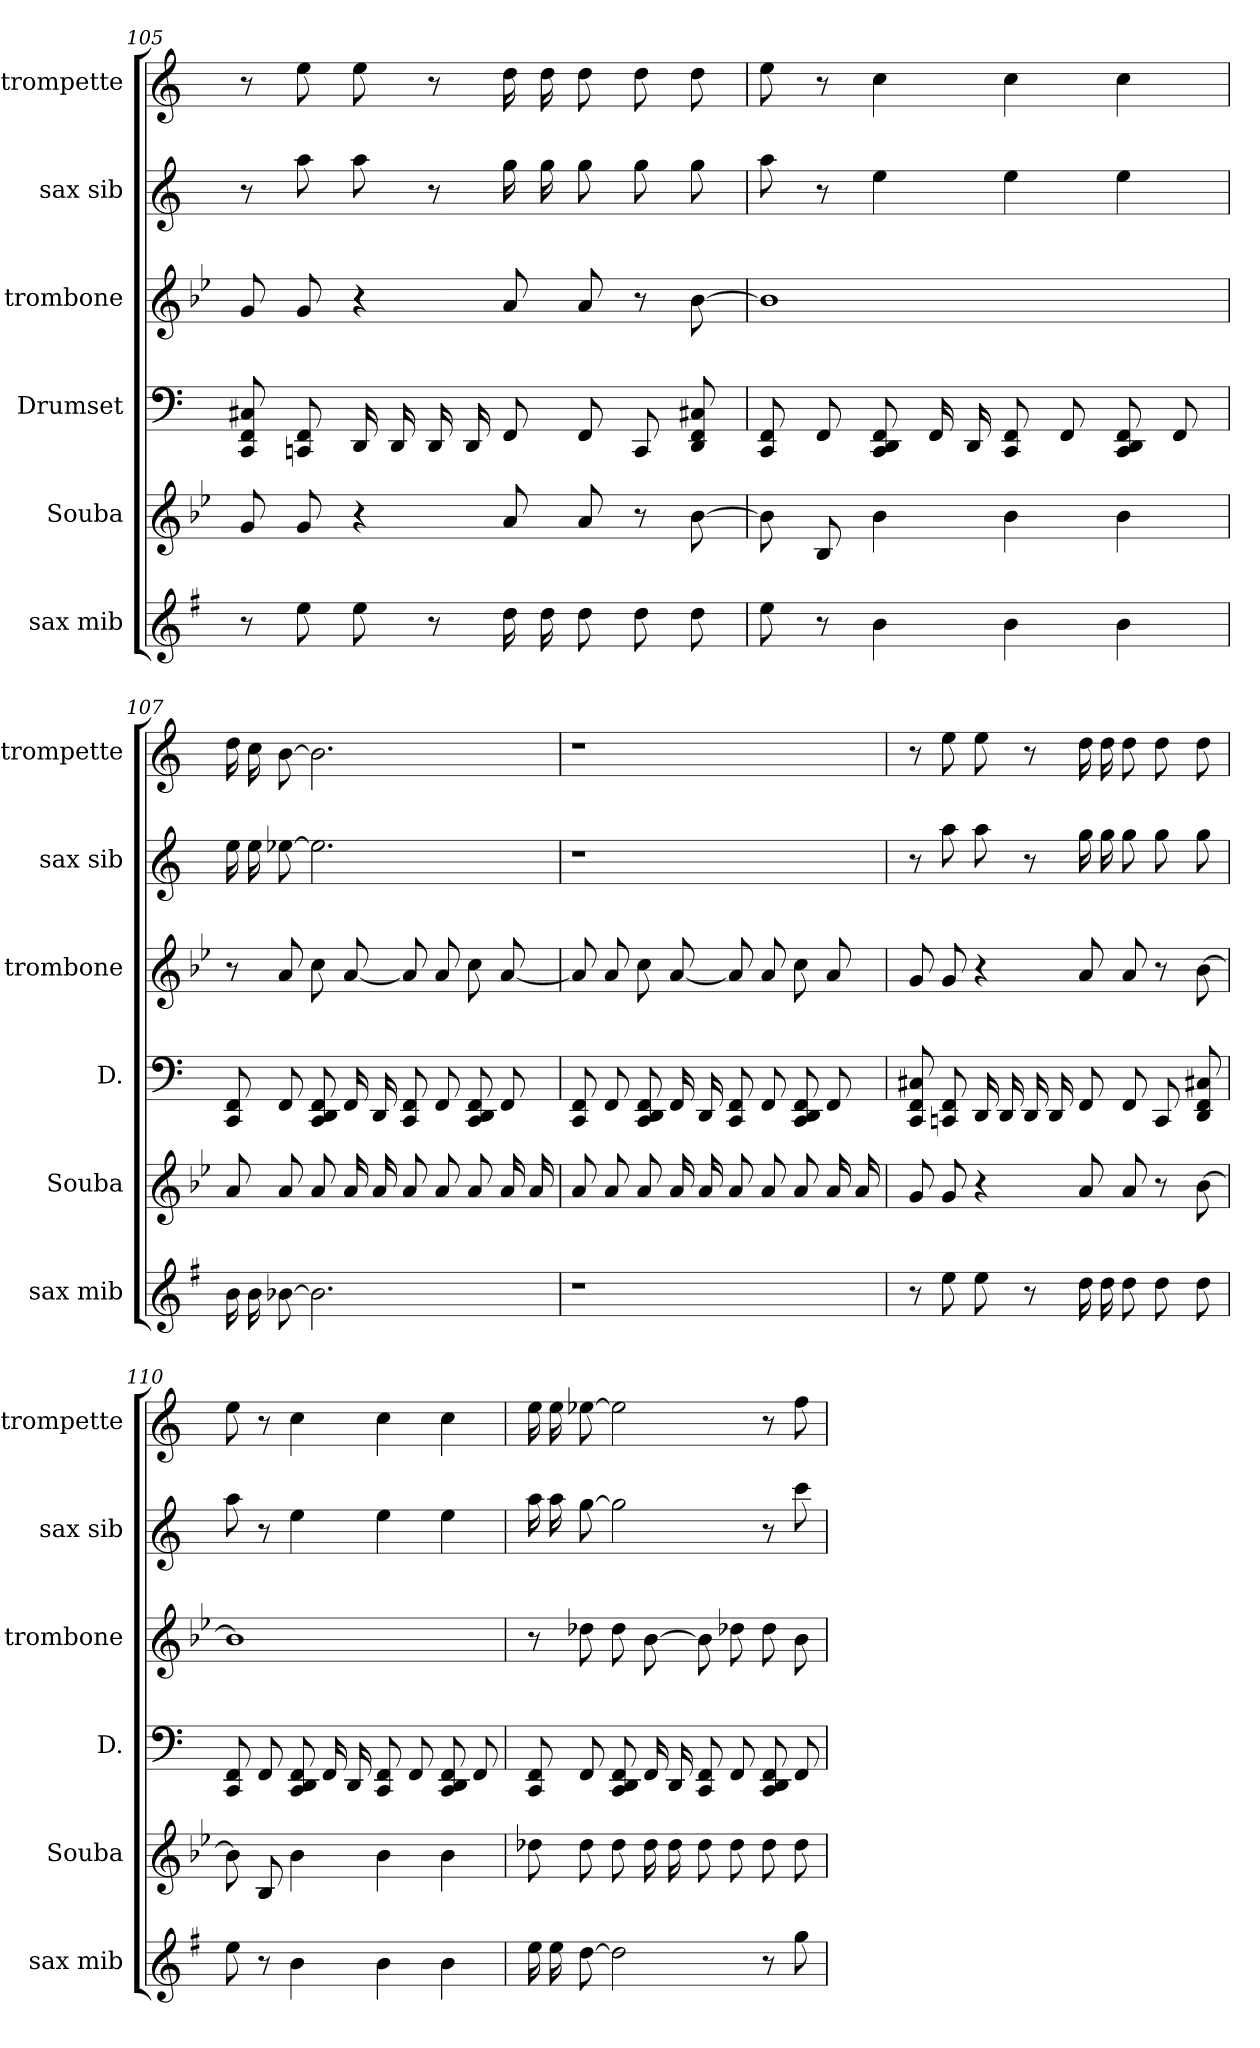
**kern	**kern	**kern	**kern	**kern	**kern
*part6	*part5	*part4	*part3	*part2	*part1
*staff6	*staff5	*staff4	*staff3	*staff2	*staff1
*I"sax mib	*I"Souba	*I"Drumset	*I"trombone	*I"sax sib	*I"trompette
*I'sax mib	*I'Souba	*I'D.	*I'trombone	*I'sax sib	*I'trompette
*clefG2	*clefG2	*clefF4	*clefG2	*clefG2	*clefG2
*ITrd-2c-3	*ITrd15c26	*	*ITrd8c14	*ITrd1c2	*ITrd1c2
*k[b-e-]	*k[b-e-]	*k[]	*k[b-e-]	*k[b-e-]	*k[b-e-]
=105	=105	=105	=105	=105	=105
8r	8GG	8CC 8FF 8C#X	8G	8r	8r
8gg	8GG	8CCn 8FF	8G	8gg	8dd
8gg	4r	16DD	4r	8gg	8dd
.	.	16DD	.	.	.
8r	.	16DD	.	8r	8r
.	.	16DD	.	.	.
16ff	8AA	8FF	8A	16ff	16cc
16ff	.	.	.	16ff	16cc
8ff	8AA	8FF	8A	8ff	8cc
8ff	8r	8CC	8r	8ff	8cc
8ff	[8BB-	8DD 8FF 8C#X	[8B-	8ff	8cc
=106	=106	=106	=106	=106	=106
8gg	8BB-]	8CC 8FF	1B-]	8gg	8dd
8r	8BBB-	8FF	.	8r	8r
4dd	4BB-	8CC 8DD 8FF	.	4dd	4b-
.	.	16FF	.	.	.
.	.	16DD	.	.	.
4dd	4BB-	8CC 8FF	.	4dd	4b-
.	.	8FF	.	.	.
4dd	4BB-	8CC 8DD 8FF	.	4dd	4b-
.	.	8FF	.	.	.
=107	=107	=107	=107	=107	=107
16dd	8AA	8CC 8FF	8r	16dd	16cc
16dd	.	.	.	16dd	16b-
[8dd-X	8AA	8FF	8A	[8dd-X	[8a
2.dd-]	8AA	8CC 8DD 8FF	8c	2.dd-]	2.a]
.	16AA	16FF	[8A	.	.
.	16AA	16DD	.	.	.
.	8AA	8CC 8FF	8A]	.	.
.	8AA	8FF	8A	.	.
.	8AA	8CC 8DD 8FF	8c	.	.
.	16AA	8FF	[8A	.	.
.	16AA	.	.	.	.
=108	=108	=108	=108	=108	=108
1r	8AA	8CC 8FF	8A]	1r	1r
.	8AA	8FF	8A	.	.
.	8AA	8CC 8DD 8FF	8c	.	.
.	16AA	16FF	[8A	.	.
.	16AA	16DD	.	.	.
.	8AA	8CC 8FF	8A]	.	.
.	8AA	8FF	8A	.	.
.	8AA	8CC 8DD 8FF	8c	.	.
.	16AA	8FF	8A	.	.
.	16AA	.	.	.	.
=109	=109	=109	=109	=109	=109
8r	8GG	8CC 8FF 8C#X	8G	8r	8r
8gg	8GG	8CCn 8FF	8G	8gg	8dd
8gg	4r	16DD	4r	8gg	8dd
.	.	16DD	.	.	.
8r	.	16DD	.	8r	8r
.	.	16DD	.	.	.
16ff	8AA	8FF	8A	16ff	16cc
16ff	.	.	.	16ff	16cc
8ff	8AA	8FF	8A	8ff	8cc
8ff	8r	8CC	8r	8ff	8cc
8ff	[8BB-	8DD 8FF 8C#X	[8B-	8ff	8cc
=110	=110	=110	=110	=110	=110
8gg	8BB-]	8CC 8FF	1B-]	8gg	8dd
8r	8BBB-	8FF	.	8r	8r
4dd	4BB-	8CC 8DD 8FF	.	4dd	4b-
.	.	16FF	.	.	.
.	.	16DD	.	.	.
4dd	4BB-	8CC 8FF	.	4dd	4b-
.	.	8FF	.	.	.
4dd	4BB-	8CC 8DD 8FF	.	4dd	4b-
.	.	8FF	.	.	.
=111	=111	=111	=111	=111	=111
16gg	8D-X	8CC 8FF	8r	16gg	16dd
16gg	.	.	.	16gg	16dd
[8ff	8D-	8FF	8d-X	[8ff	[8dd-X
2ff]	8D-	8CC 8DD 8FF	8d-	2ff]	2dd-]
.	16D-	16FF	[8B-	.	.
.	16D-	16DD	.	.	.
.	8D-	8CC 8FF	8B-]	.	.
.	8D-	8FF	8d-X	.	.
8r	8D-	8CC 8DD 8FF	8d-	8r	8r
8bb-	8D-	8FF	8B-	8bb-	8ee-
=	=	=	=	=	=
*-	*-	*-	*-	*-	*-
